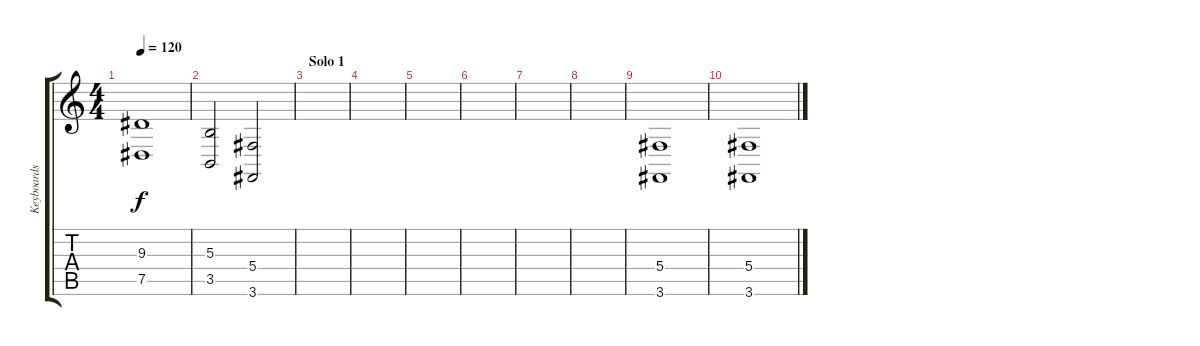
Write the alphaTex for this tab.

\track ("Keyboards" "Keyboards") {instrument stringensemble1}
\staff {score tabs}
\tuning (Eb4 Bb3 Gb3 Db3 Ab2 Eb2) {hide}
\ts (4 4)
\tempo 120
\clef g2
\ks c
(9.3 7.5).1{dy f} |
(5.3 3.5).2 (5.4 3.6).2 |
\section ("" "Solo 1")
|
|
|
|
|
|
(5.4 3.6).1 |
(5.4 3.6).1
